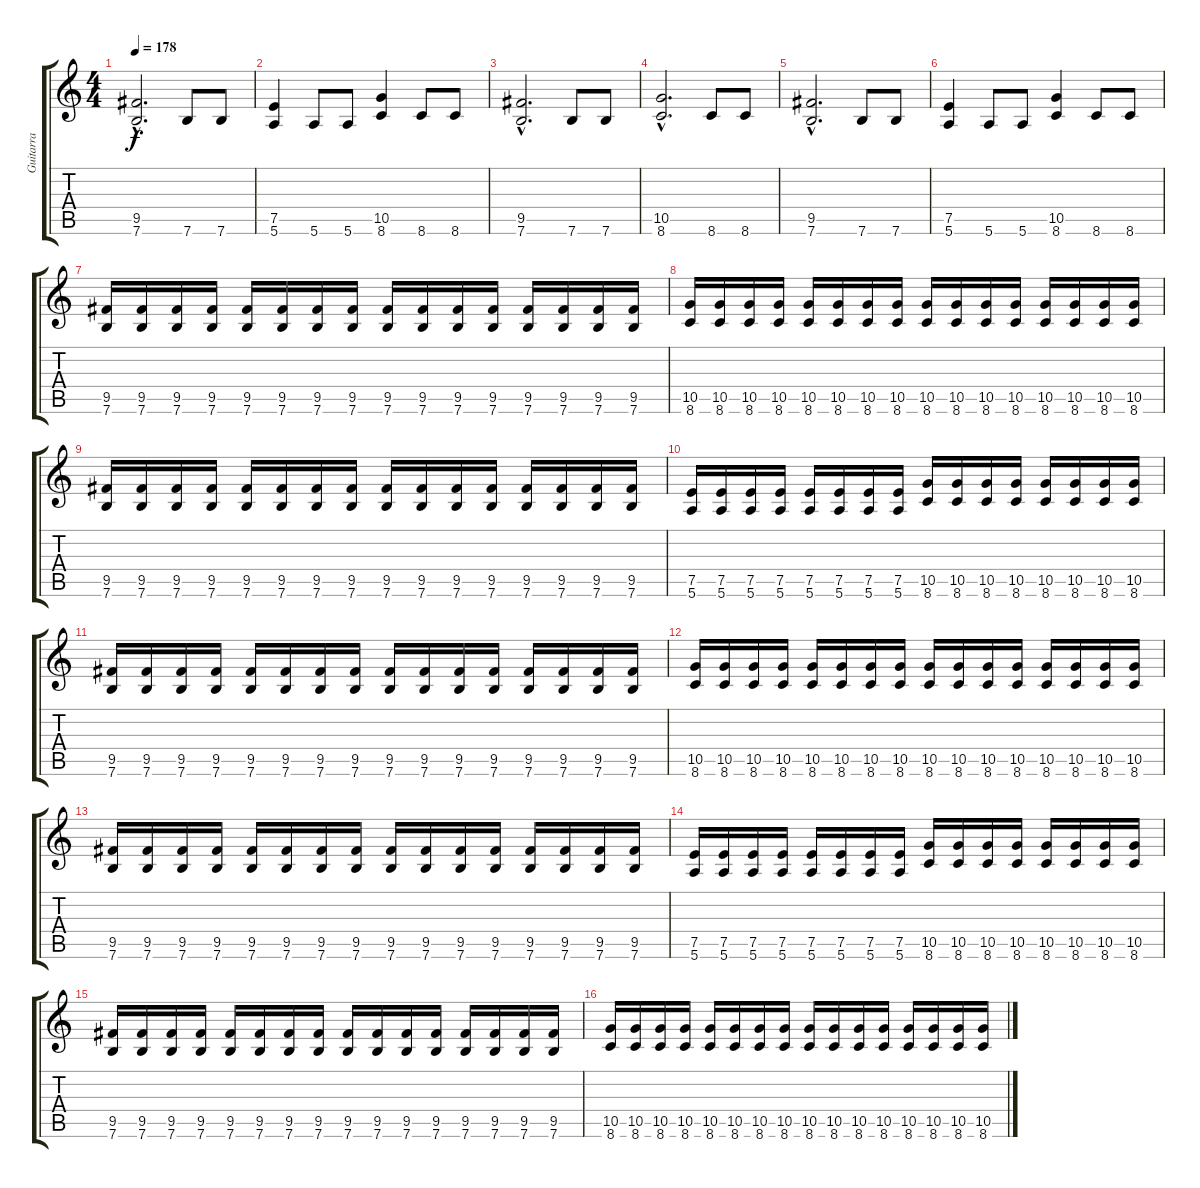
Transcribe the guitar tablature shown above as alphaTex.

\track ("Guitarra" "Guitarra") {instrument distortionguitar}
\staff {score tabs}
\tuning (E4 B3 G3 D3 A2 E2) {hide}
\ts (4 4)
\tempo 178
\clef g2
\ks c
(9.5{hac} 7.6{hac}).2{d dy f} 7.6.8 7.6.8 |
(7.5 5.6).4 5.6.8 5.6.8 (10.5 8.6).4 8.6.8 8.6.8 |
(9.5{hac} 7.6{hac}).2{d} 7.6.8 7.6.8 |
(10.5{hac} 8.6{hac}).2{d} 8.6.8 8.6.8 |
(9.5{hac} 7.6{hac}).2{d} 7.6.8 7.6.8 |
(7.5 5.6).4 5.6.8 5.6.8 (10.5 8.6).4 8.6.8 8.6.8 |
(9.5 7.6).16 (9.5 7.6).16 (9.5 7.6).16 (9.5 7.6).16 (9.5 7.6).16 (9.5 7.6).16 (9.5 7.6).16 (9.5 7.6).16 (9.5 7.6).16 (9.5 7.6).16 (9.5 7.6).16 (9.5 7.6).16 (9.5 7.6).16 (9.5 7.6).16 (9.5 7.6).16 (9.5 7.6).16 |
(10.5 8.6).16 (10.5 8.6).16 (10.5 8.6).16 (10.5 8.6).16 (10.5 8.6).16 (10.5 8.6).16 (10.5 8.6).16 (10.5 8.6).16 (10.5 8.6).16 (10.5 8.6).16 (10.5 8.6).16 (10.5 8.6).16 (10.5 8.6).16 (10.5 8.6).16 (10.5 8.6).16 (10.5 8.6).16 |
(9.5 7.6).16 (9.5 7.6).16 (9.5 7.6).16 (9.5 7.6).16 (9.5 7.6).16 (9.5 7.6).16 (9.5 7.6).16 (9.5 7.6).16 (9.5 7.6).16 (9.5 7.6).16 (9.5 7.6).16 (9.5 7.6).16 (9.5 7.6).16 (9.5 7.6).16 (9.5 7.6).16 (9.5 7.6).16 |
(7.5 5.6).16 (7.5 5.6).16 (7.5 5.6).16 (7.5 5.6).16 (7.5 5.6).16 (7.5 5.6).16 (7.5 5.6).16 (7.5 5.6).16 (10.5 8.6).16 (10.5 8.6).16 (10.5 8.6).16 (10.5 8.6).16 (10.5 8.6).16 (10.5 8.6).16 (10.5 8.6).16 (10.5 8.6).16 |
(9.5 7.6).16 (9.5 7.6).16 (9.5 7.6).16 (9.5 7.6).16 (9.5 7.6).16 (9.5 7.6).16 (9.5 7.6).16 (9.5 7.6).16 (9.5 7.6).16 (9.5 7.6).16 (9.5 7.6).16 (9.5 7.6).16 (9.5 7.6).16 (9.5 7.6).16 (9.5 7.6).16 (9.5 7.6).16 |
(10.5 8.6).16 (10.5 8.6).16 (10.5 8.6).16 (10.5 8.6).16 (10.5 8.6).16 (10.5 8.6).16 (10.5 8.6).16 (10.5 8.6).16 (10.5 8.6).16 (10.5 8.6).16 (10.5 8.6).16 (10.5 8.6).16 (10.5 8.6).16 (10.5 8.6).16 (10.5 8.6).16 (10.5 8.6).16 |
(9.5 7.6).16 (9.5 7.6).16 (9.5 7.6).16 (9.5 7.6).16 (9.5 7.6).16 (9.5 7.6).16 (9.5 7.6).16 (9.5 7.6).16 (9.5 7.6).16 (9.5 7.6).16 (9.5 7.6).16 (9.5 7.6).16 (9.5 7.6).16 (9.5 7.6).16 (9.5 7.6).16 (9.5 7.6).16 |
(7.5 5.6).16 (7.5 5.6).16 (7.5 5.6).16 (7.5 5.6).16 (7.5 5.6).16 (7.5 5.6).16 (7.5 5.6).16 (7.5 5.6).16 (10.5 8.6).16 (10.5 8.6).16 (10.5 8.6).16 (10.5 8.6).16 (10.5 8.6).16 (10.5 8.6).16 (10.5 8.6).16 (10.5 8.6).16 |
(9.5 7.6).16 (9.5 7.6).16 (9.5 7.6).16 (9.5 7.6).16 (9.5 7.6).16 (9.5 7.6).16 (9.5 7.6).16 (9.5 7.6).16 (9.5 7.6).16 (9.5 7.6).16 (9.5 7.6).16 (9.5 7.6).16 (9.5 7.6).16 (9.5 7.6).16 (9.5 7.6).16 (9.5 7.6).16 |
(10.5 8.6).16 (10.5 8.6).16 (10.5 8.6).16 (10.5 8.6).16 (10.5 8.6).16 (10.5 8.6).16 (10.5 8.6).16 (10.5 8.6).16 (10.5 8.6).16 (10.5 8.6).16 (10.5 8.6).16 (10.5 8.6).16 (10.5 8.6).16 (10.5 8.6).16 (10.5 8.6).16 (10.5 8.6).16
